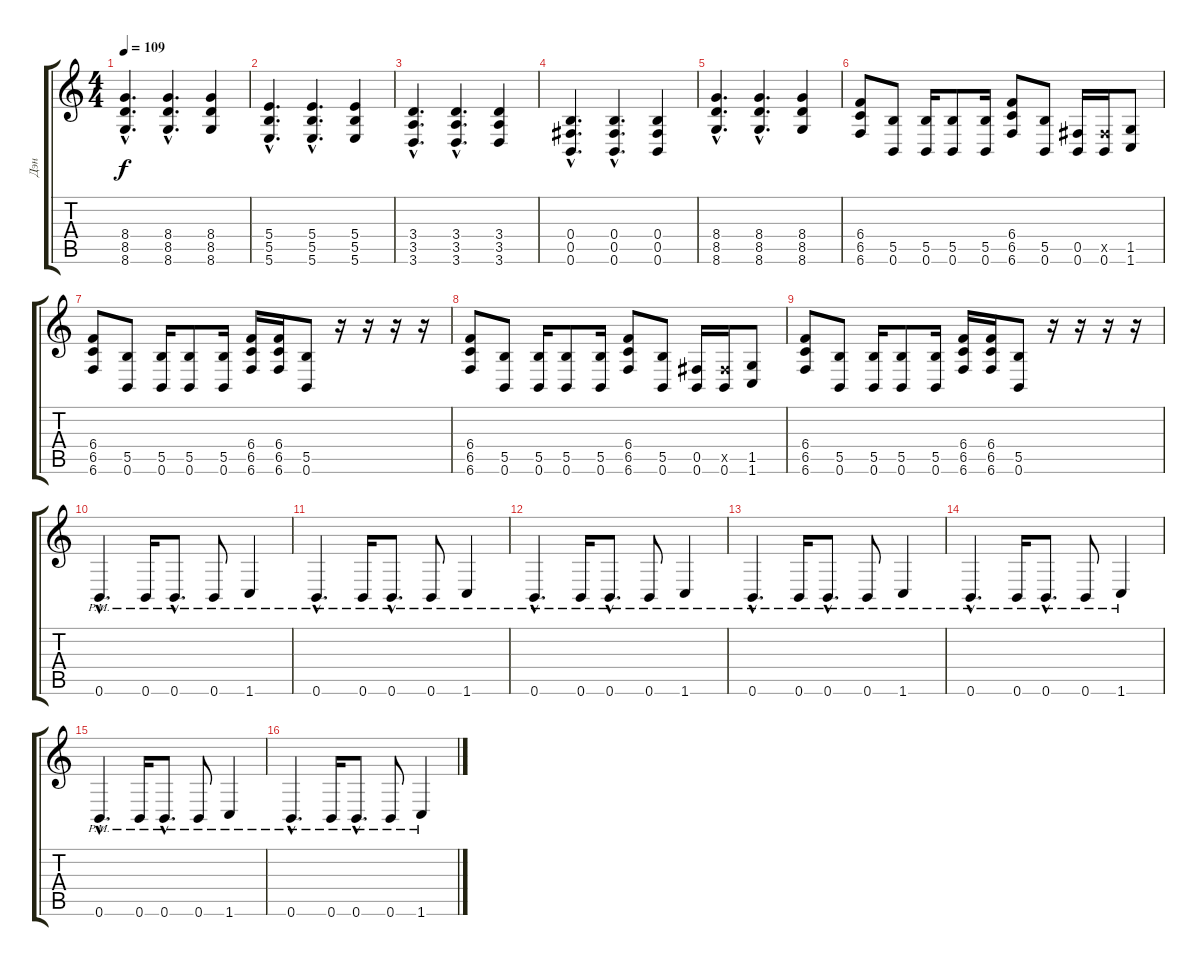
\track ("Дэн" "Дэн") {instrument distortionguitar}
\staff {score tabs}
\tuning (Db4 Ab3 E3 B2 Gb2 B1) {hide}
\ts (4 4)
\tempo 109
\clef g2
\ks c
(8.4{hac} 8.5{hac} 8.6{hac}).4{d dy f} (8.4{hac} 8.5{hac} 8.6{hac}).4{d} (8.4 8.5 8.6).4 |
(5.4{hac} 5.5{hac} 5.6{hac}).4{d} (5.4{hac} 5.5{hac} 5.6{hac}).4{d} (5.4 5.5 5.6).4 |
(3.4{hac} 3.5{hac} 3.6{hac}).4{d} (3.4{hac} 3.5{hac} 3.6{hac}).4{d} (3.4 3.5 3.6).4 |
(0.4{hac} 0.5{hac} 0.6{hac}).4{d} (0.4{hac} 0.5{hac} 0.6{hac}).4{d} (0.4 0.5 0.6).4 |
(8.4{hac} 8.5{hac} 8.6{hac}).4{d} (8.4{hac} 8.5{hac} 8.6{hac}).4{d} (8.4 8.5 8.6).4 |
(6.4 6.5 6.6).8 (5.5 0.6).8 (5.5 0.6).16 (5.5 0.6).8 (5.5 0.6).16 (6.4 6.5 6.6).8 (5.5 0.6).8 (0.5 0.6).16 (0.5{x} 0.6).16 (1.5 1.6).8 |
(6.4 6.5 6.6).8 (5.5 0.6).8 (5.5 0.6).16 (5.5 0.6).8 (5.5 0.6).16 (6.4 6.5 6.6).16 (6.4 6.5 6.6).16 (5.5 0.6).8 r.16 r.16 r.16 r.16 |
(6.4 6.5 6.6).8 (5.5 0.6).8 (5.5 0.6).16 (5.5 0.6).8 (5.5 0.6).16 (6.4 6.5 6.6).8 (5.5 0.6).8 (0.5 0.6).16 (0.5{x} 0.6).16 (1.5 1.6).8 |
(6.4 6.5 6.6).8 (5.5 0.6).8 (5.5 0.6).16 (5.5 0.6).8 (5.5 0.6).16 (6.4 6.5 6.6).16 (6.4 6.5 6.6).16 (5.5 0.6).8 r.16 r.16 r.16 r.16 |
0.6{hac pm}.4{d} 0.6{pm}.16 0.6{hac pm}.8{d} 0.6{pm}.8 1.6{pm}.4 |
0.6{hac pm}.4{d} 0.6{pm}.16 0.6{hac pm}.8{d} 0.6{pm}.8 1.6{pm}.4 |
0.6{hac pm}.4{d} 0.6{pm}.16 0.6{hac pm}.8{d} 0.6{pm}.8 1.6{pm}.4 |
0.6{hac pm}.4{d} 0.6{pm}.16 0.6{hac pm}.8{d} 0.6{pm}.8 1.6{pm}.4 |
0.6{hac pm}.4{d} 0.6{pm}.16 0.6{hac pm}.8{d} 0.6{pm}.8 1.6{pm}.4 |
0.6{hac pm}.4{d} 0.6{pm}.16 0.6{hac pm}.8{d} 0.6{pm}.8 1.6{pm}.4 |
0.6{hac pm}.4{d} 0.6{pm}.16 0.6{hac pm}.8{d} 0.6{pm}.8 1.6{pm}.4
